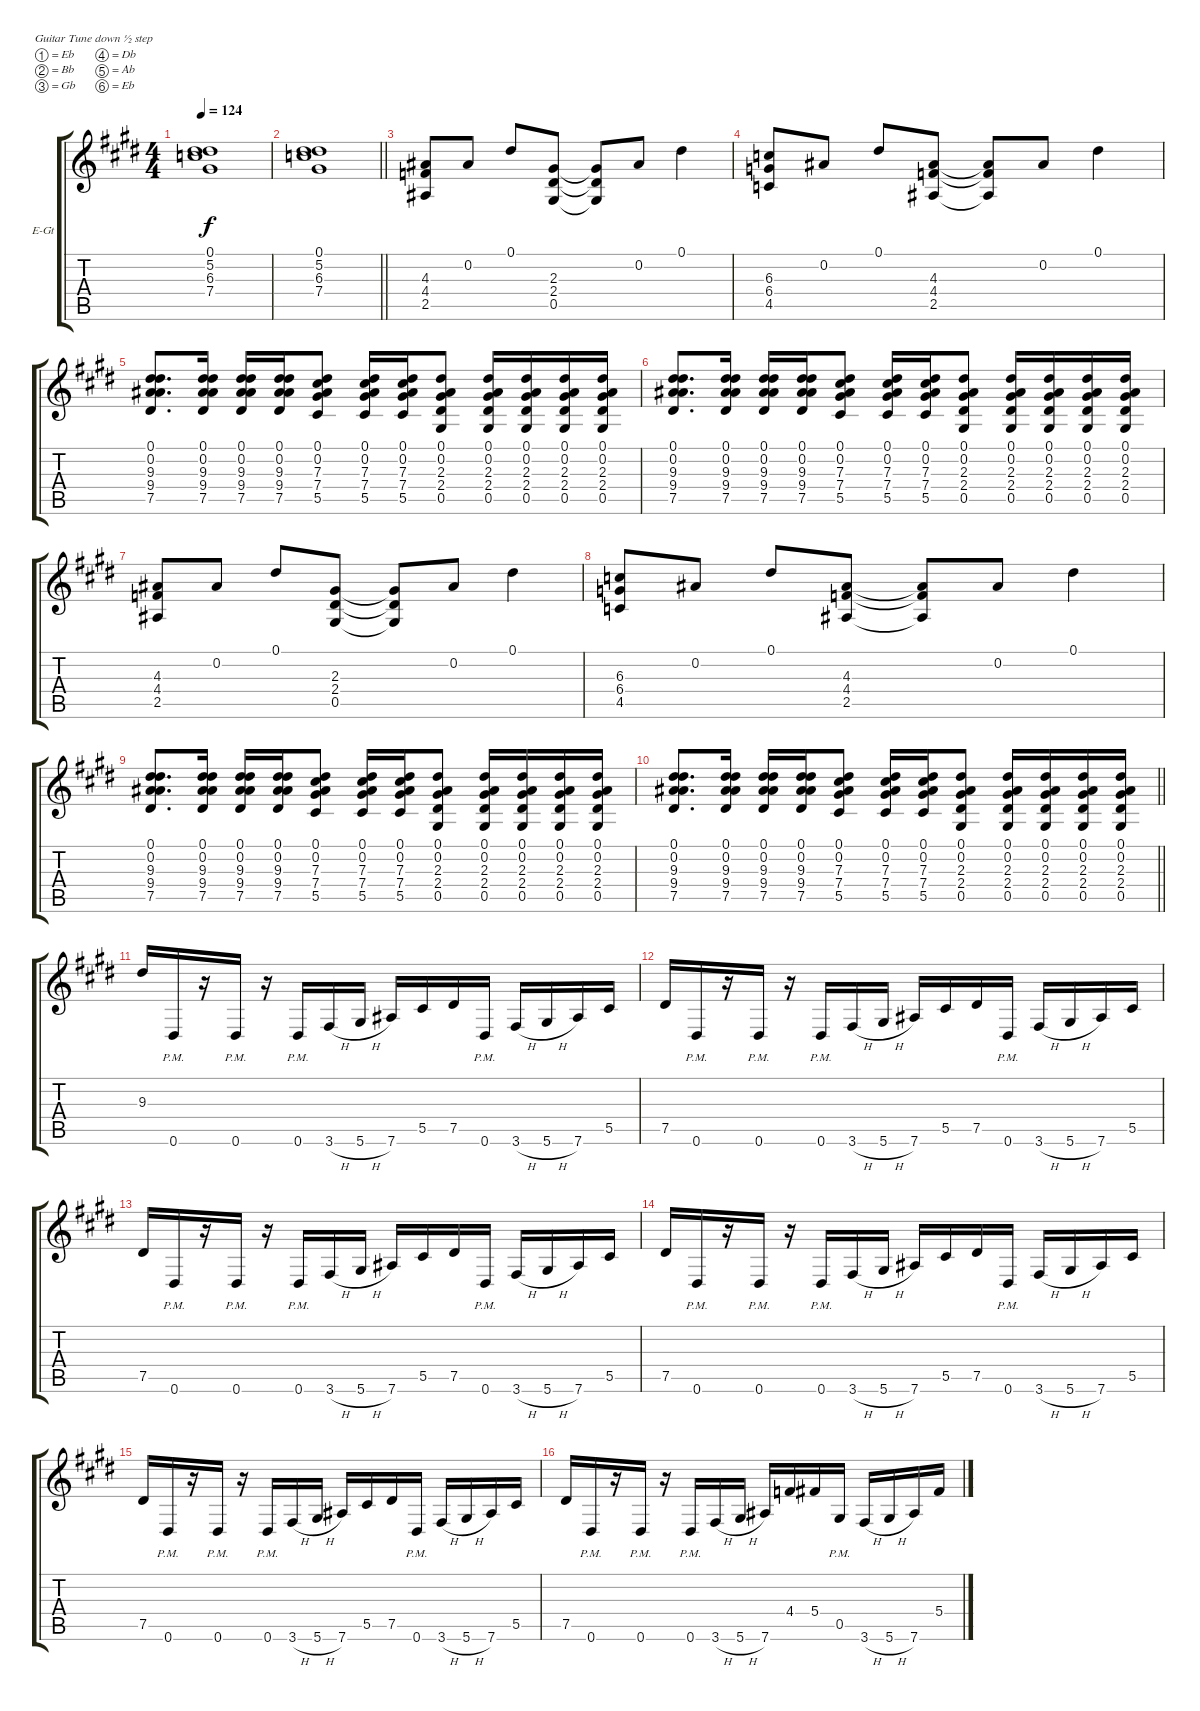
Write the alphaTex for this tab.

\bracketExtendMode groupsimilarinstruments
\firstSystemTrackNameOrientation horizontal
\otherSystemsTrackNameOrientation horizontal
\track ("Untitled" "E-Gt") {instrument overdrivenguitar}
\staff {score tabs}
\tuning (Eb4 Bb3 Gb3 Db3 Ab2 Eb2)
\ts (4 4)
\tempo 124
\clef g2
\ks c#minor
(0.1 5.2 6.3 7.4).1{dy f} |
\barLineRight lightlight
(0.1 5.2 6.3 7.4).1 |
\section ("" " ")
(4.3 4.4 2.5).8 0.2.8 0.1.8 (2.3 2.4 0.5).8 (2.3{t} 2.4{t} 0.5{t}).8 0.2.8 0.1.4 |
(6.3 6.4 4.5).8 0.2.8 0.1.8 (4.3 4.4 2.5).8 (4.3{t} 4.4{t} 2.5{t}).8 0.2.8 0.1.4 |
(0.1 0.2 9.3 9.4 7.5).8{d} (0.1 0.2 9.3 9.4 7.5).16 (0.1 0.2 9.3 9.4 7.5).16 (0.1 0.2 9.3 9.4 7.5).16 (0.1 0.2 7.3 7.4 5.5).8 (0.1 0.2 7.3 7.4 5.5).16 (0.1 0.2 7.3 7.4 5.5).16 (0.1 0.2 2.3 2.4 0.5).8 (0.1 0.2 2.3 2.4 0.5).16 (0.1 0.2 2.3 2.4 0.5).16 (0.1 0.2 2.3 2.4 0.5).16 (0.1 0.2 2.3 2.4 0.5).16 |
(0.1 0.2 9.3 9.4 7.5).8{d} (0.1 0.2 9.3 9.4 7.5).16 (0.1 0.2 9.3 9.4 7.5).16 (0.1 0.2 9.3 9.4 7.5).16 (0.1 0.2 7.3 7.4 5.5).8 (0.1 0.2 7.3 7.4 5.5).16 (0.1 0.2 7.3 7.4 5.5).16 (0.1 0.2 2.3 2.4 0.5).8 (0.1 0.2 2.3 2.4 0.5).16 (0.1 0.2 2.3 2.4 0.5).16 (0.1 0.2 2.3 2.4 0.5).16 (0.1 0.2 2.3 2.4 0.5).16 |
(4.3 4.4 2.5).8 0.2.8 0.1.8 (2.3 2.4 0.5).8 (2.3{t} 2.4{t} 0.5{t}).8 0.2.8 0.1.4 |
(6.3 6.4 4.5).8 0.2.8 0.1.8 (4.3 4.4 2.5).8 (4.3{t} 4.4{t} 2.5{t}).8 0.2.8 0.1.4 |
(0.1 0.2 9.3 9.4 7.5).8{d} (0.1 0.2 9.3 9.4 7.5).16 (0.1 0.2 9.3 9.4 7.5).16 (0.1 0.2 9.3 9.4 7.5).16 (0.1 0.2 7.3 7.4 5.5).8 (0.1 0.2 7.3 7.4 5.5).16 (0.1 0.2 7.3 7.4 5.5).16 (0.1 0.2 2.3 2.4 0.5).8 (0.1 0.2 2.3 2.4 0.5).16 (0.1 0.2 2.3 2.4 0.5).16 (0.1 0.2 2.3 2.4 0.5).16 (0.1 0.2 2.3 2.4 0.5).16 |
\barLineRight lightlight
(0.1 0.2 9.3 9.4 7.5).8{d} (0.1 0.2 9.3 9.4 7.5).16 (0.1 0.2 9.3 9.4 7.5).16 (0.1 0.2 9.3 9.4 7.5).16 (0.1 0.2 7.3 7.4 5.5).8 (0.1 0.2 7.3 7.4 5.5).16 (0.1 0.2 7.3 7.4 5.5).16 (0.1 0.2 2.3 2.4 0.5).8 (0.1 0.2 2.3 2.4 0.5).16 (0.1 0.2 2.3 2.4 0.5).16 (0.1 0.2 2.3 2.4 0.5).16 (0.1 0.2 2.3 2.4 0.5).16 |
\section ("" " ")
9.3.16 0.6{pm}.16 r.16 0.6{pm}.16 r.16 0.6{pm}.16 3.6{h}.16 5.6{h}.16 7.6.16 5.5.16 7.5.16 0.6{pm}.16 3.6{h}.16 5.6{h}.16 7.6.16 5.5.16 |
7.5.16 0.6{pm}.16 r.16 0.6{pm}.16 r.16 0.6{pm}.16 3.6{h}.16 5.6{h}.16 7.6.16 5.5.16 7.5.16 0.6{pm}.16 3.6{h}.16 5.6{h}.16 7.6.16 5.5.16 |
7.5.16 0.6{pm}.16 r.16 0.6{pm}.16 r.16 0.6{pm}.16 3.6{h}.16 5.6{h}.16 7.6.16 5.5.16 7.5.16 0.6{pm}.16 3.6{h}.16 5.6{h}.16 7.6.16 5.5.16 |
7.5.16 0.6{pm}.16 r.16 0.6{pm}.16 r.16 0.6{pm}.16 3.6{h}.16 5.6{h}.16 7.6.16 5.5.16 7.5.16 0.6{pm}.16 3.6{h}.16 5.6{h}.16 7.6.16 5.5.16 |
7.5.16 0.6{pm}.16 r.16 0.6{pm}.16 r.16 0.6{pm}.16 3.6{h}.16 5.6{h}.16 7.6.16 5.5.16 7.5.16 0.6{pm}.16 3.6{h}.16 5.6{h}.16 7.6.16 5.5.16 |
7.5.16 0.6{pm}.16 r.16 0.6{pm}.16 r.16 0.6{pm}.16 3.6{h}.16 5.6{h}.16 7.6.16 4.4.16 5.4.16 0.5{pm}.16 3.6{h}.16 5.6{h}.16 7.6.16 5.4.16
